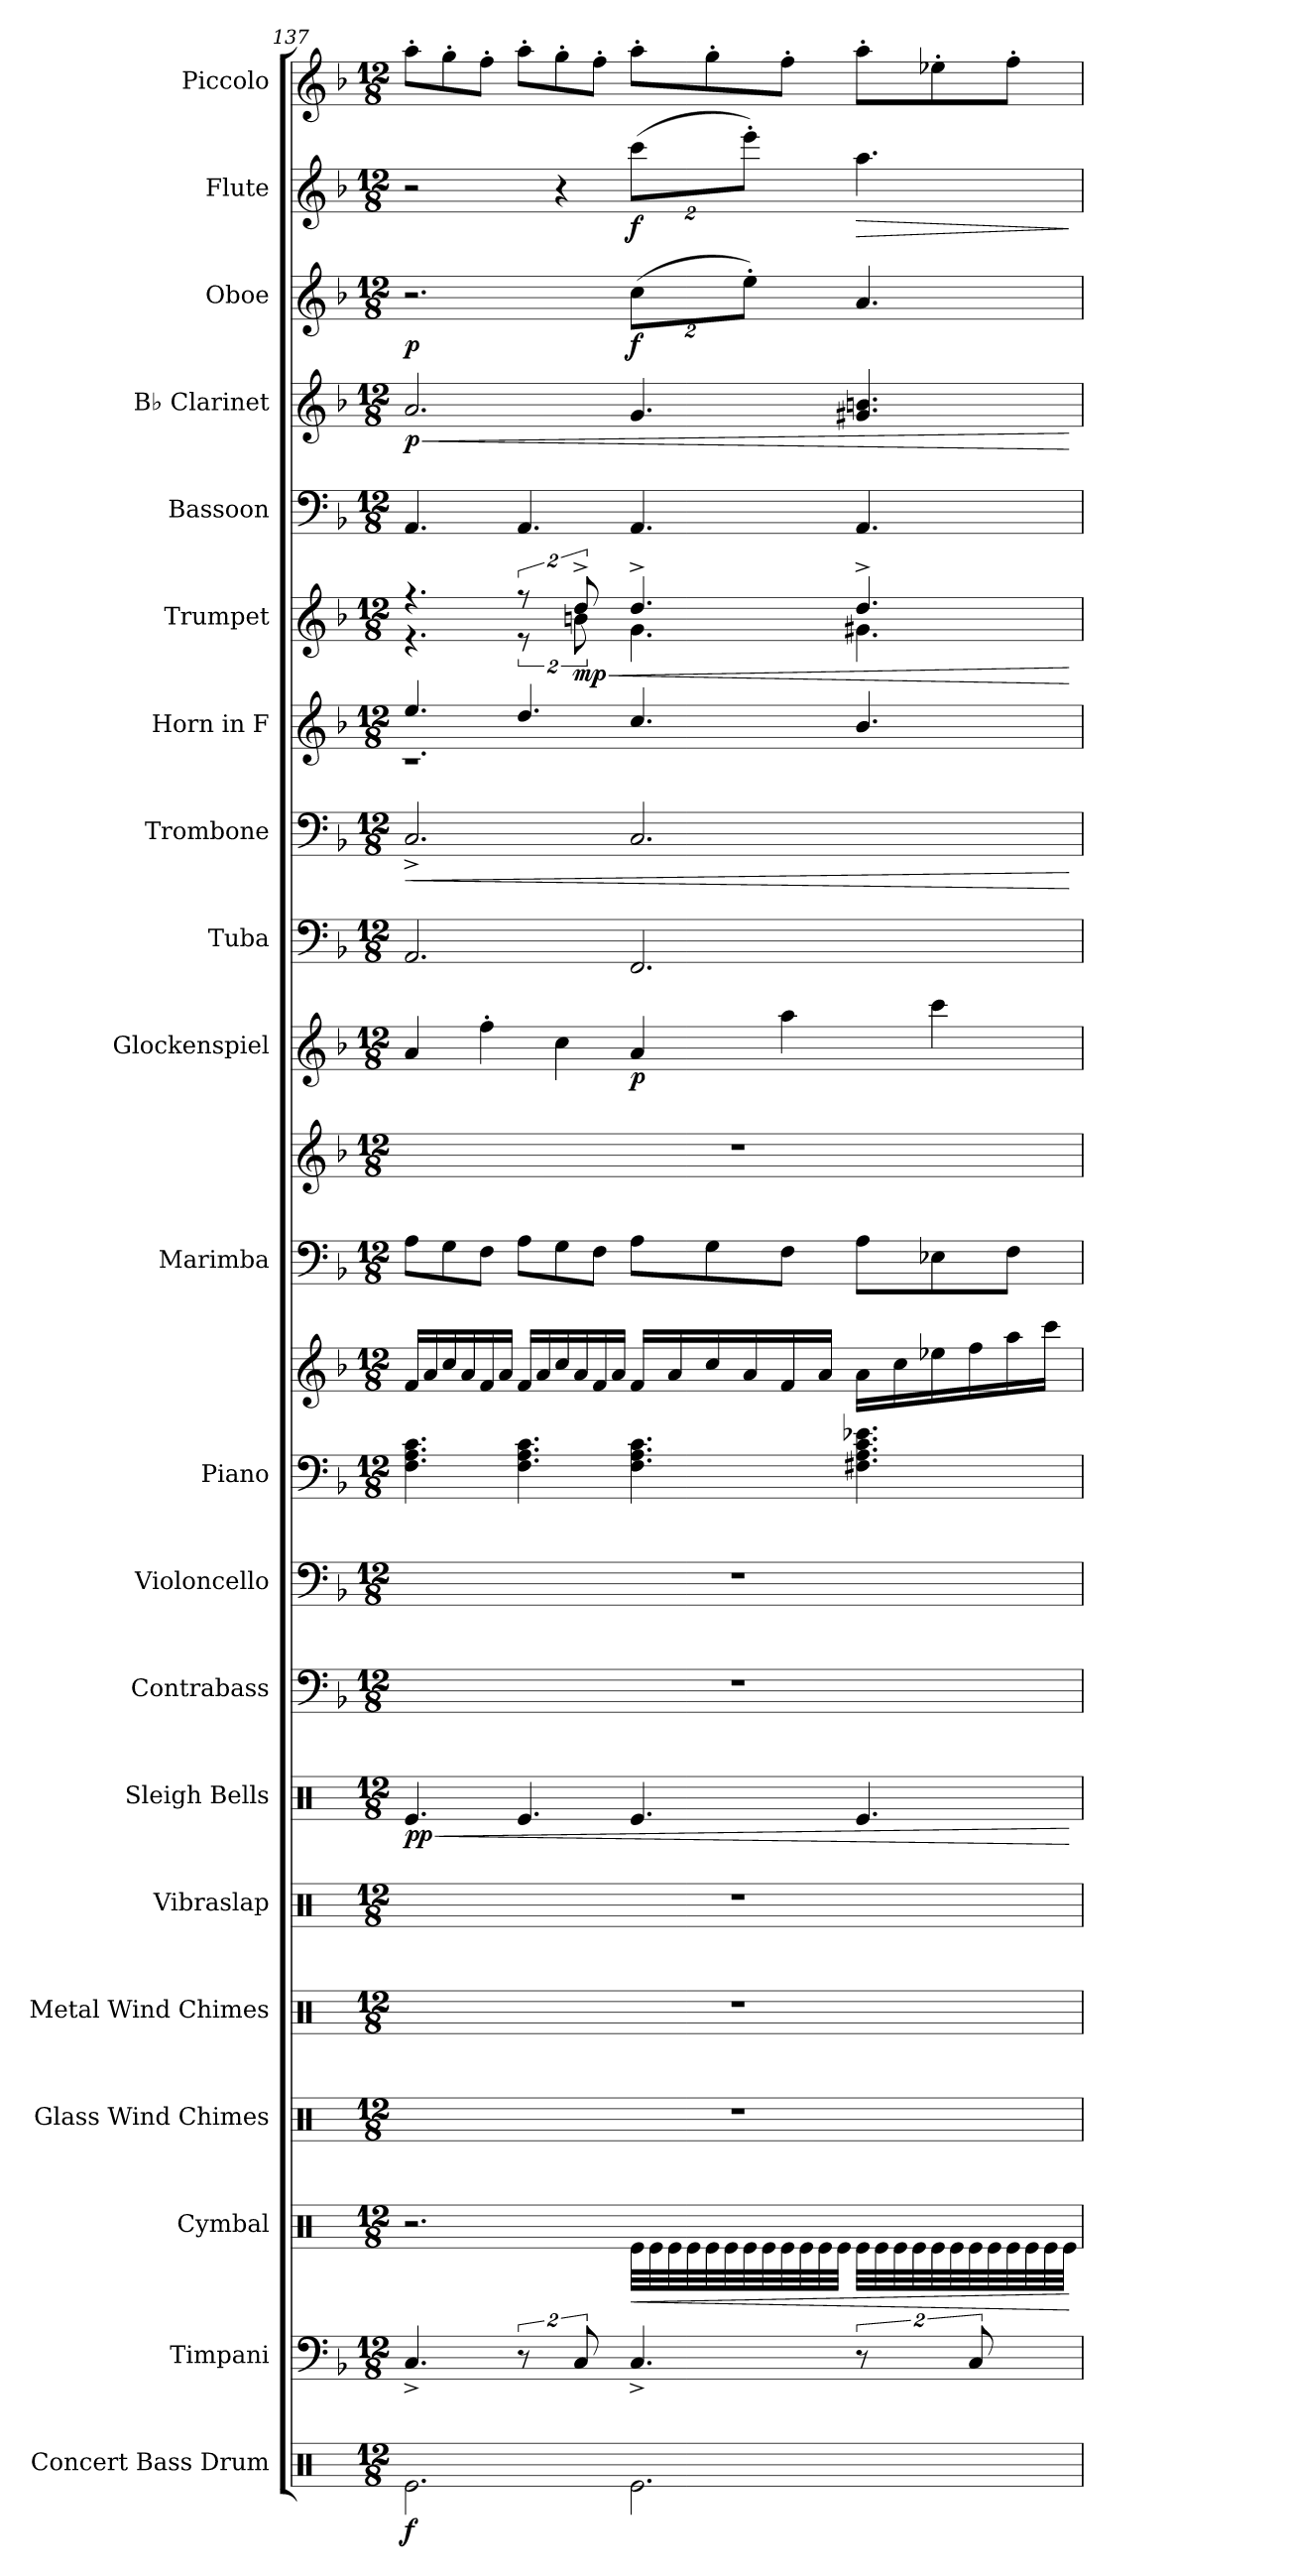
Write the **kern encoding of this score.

**kern	**dynam	**kern	**kern	**dynam	**kern	**kern	**kern	**kern	**dynam	**kern	**kern	**kern	**kern	**kern	**kern	**kern	**dynam	**kern	**kern	**dynam	**kern	**dynam	**kern	**dynam	**kern	**kern	**dynam	**kern	**dynam	**kern	**dynam	**kern
*part21	*part21	*part20	*part19	*part19	*part18	*part17	*part16	*part15	*part15	*part14	*part13	*part12	*part12	*part11	*part11	*part10	*part10	*part9	*part8	*part8	*part7	*part7	*part6	*part6	*part5	*part4	*part4	*part3	*part3	*part2	*part2	*part1
*staff23	*staff23	*staff22	*staff21	*staff21	*staff20	*staff19	*staff18	*staff17	*staff17	*staff16	*staff15	*staff14	*staff13	*staff12	*staff11	*staff10	*staff10	*staff9	*staff8	*staff8	*staff7	*staff7	*staff6	*staff6	*staff5	*staff4	*staff4	*staff3	*staff3	*staff2	*staff2	*staff1
*I"Concert Bass Drum	*	*I"Timpani	*I"Cymbal	*	*I"Glass Wind Chimes	*I"Metal Wind Chimes	*I"Vibraslap	*I"Sleigh Bells	*	*I"Contrabass	*I"Violoncello	*I"Piano	*	*I"Marimba	*	*I"Glockenspiel	*	*I"Tuba	*I"Trombone	*	*I"Horn in F	*	*I"Trumpet	*	*I"Bassoon	*I"B♭ Clarinet	*	*I"Oboe	*	*I"Flute	*	*I"Piccolo
*I'Con. BD	*	*I'Timp.	*I'Cym.	*	*I'Gl. Wn Ch.	*I'Met. Wn Ch.	*I'Vibslp.	*I'Sle. Be.	*	*I'Cb.	*I'Vc.	*I'Pno.	*	*I'Mrm.	*	*I'Glock.	*	*I'Tba.	*I'Tbn.	*	*	*	*I'Tpt.	*	*I'Bsn.	*I'B♭ Cl.	*	*I'Ob.	*	*I'Fl.	*	*I'Picc.
*clefX	*	*clefF4	*clefX	*	*clefX	*clefX	*clefX	*clefX	*	*clefF4	*clefF4	*clefF4	*clefG2	*clefF4	*clefG2	*clefG2	*	*clefF4	*clefF4	*	*clefG2	*	*clefG2	*	*clefF4	*clefG2	*	*clefG2	*	*clefG2	*	*clefG2
*	*	*	*	*	*	*	*	*	*	*ITrd7c12	*	*	*	*	*	*ITrd-14c-24	*	*	*	*	*ITrd4c7	*	*ITrd1c2	*	*	*ITrd1c2	*	*	*	*	*	*ITrd-7c-12
*k[]	*	*k[b-]	*k[]	*	*k[]	*k[]	*k[]	*k[]	*	*k[b-]	*k[b-]	*k[b-]	*k[b-]	*k[b-]	*k[b-]	*k[b-]	*	*k[b-]	*k[b-]	*	*k[b-e-]	*	*k[b-e-a-]	*	*k[b-]	*k[b-e-a-]	*	*k[b-]	*	*k[b-]	*	*k[b-]
*M12/8	*	*M12/8	*M12/8	*	*M12/8	*M12/8	*M12/8	*M12/8	*	*M12/8	*M12/8	*M12/8	*M12/8	*M12/8	*M12/8	*M12/8	*	*M12/8	*M12/8	*	*M12/8	*	*M12/8	*	*M12/8	*M12/8	*	*M12/8	*	*M12/8	*	*M12/8
=137	=137	=137	=137	=137	=137	=137	=137	=137	=137	=137	=137	=137	=137	=137	=137	=137	=137	=137	=137	=137	=137	=137	=137	=137	=137	=137	=137	=137	=137	=137	=137	=137
!	!LO:DY:b	!	!	!	!	!	!	!	!LO:HP:b	!	!	!	!	!	!	!	!	!	!	!LO:HP:b	!	!LO:HP:b	!	!	!	!	!LO:HP:b	!	!	!	!	!
*	*	*	*	*	*	*	*	*	*	*	*	*	*	*	*	*	*	*	*	*	*^	*	*^	*	*	*	*	*	*	*	*	*
!	!	!	!	!	!	!	!	!	!LO:DY:n=1:b	!	!	!	!	!	!	!	!	!	!	!	!	!	!	!	!	!	!	!	!LO:DY:n=1:b	!	!LO:DY:b	!	!	!
2.Re\	f	4.C^/	2.r	.	1.r	1.r	1.r	4.Re/	< pp	1.r	1.r	4.F\ 4.A\ 4.c\	16f/LL	8A\L	1.r	4aaa/	.	2.AA/	2.C^/	<	4.a/	1.r	<	4.r	4.r	.	4.AA/	2.g/	< p	2.r	p	2r	.	8aaa'\L
.	.	.	.	.	.	.	.	.	.	.	.	.	16a/	.	.	.	.	.	.	.	.	.	.	.	.	.	.	.	.	.	.	.	.	.
.	.	.	.	.	.	.	.	.	.	.	.	.	16cc/	8G\	.	.	.	.	.	.	.	.	.	.	.	.	.	.	.	.	.	.	.	8ggg'\
.	.	.	.	.	.	.	.	.	.	.	.	.	16a/	.	.	.	.	.	.	.	.	.	.	.	.	.	.	.	.	.	.	.	.	.
.	.	.	.	.	.	.	.	.	.	.	.	.	16f/	8F\J	.	4ffff'\	.	.	.	.	.	.	.	.	.	.	.	.	.	.	.	.	.	8fff'\J
.	.	.	.	.	.	.	.	.	.	.	.	.	16a/JJ	.	.	.	.	.	.	.	.	.	.	.	.	.	.	.	.	.	.	.	.	.
.	.	16%3r	.	.	.	.	.	4.Re/	.	.	.	4.F\ 4.A\ 4.c\	16f/LL	8A\L	.	.	.	.	.	.	4.g/	.	.	16%3r	16%3r	.	4.AA/	.	.	.	.	.	.	8aaa'\L
.	.	.	.	.	.	.	.	.	.	.	.	.	16a/	.	.	.	.	.	.	.	.	.	.	.	.	.	.	.	.	.	.	.	.	.
.	.	.	.	.	.	.	.	.	.	.	.	.	16cc/	8G\	.	4cccc\	.	.	.	.	.	.	.	.	.	.	.	.	.	.	.	4r	.	8ggg'\
!	!	!	!	!	!	!	!	!	!	!	!	!	!	!	!	!	!	!	!	!	!	!	!	!	!	!LO:HP:b	!	!	!	!	!	!	!	!
!	!	!	!	!	!	!	!	!	!	!	!	!	!	!	!	!	!	!	!	!	!	!	!	!	!	!LO:DY:n=1:b	!	!	!	!	!	!	!	!
.	.	16%3C/	.	.	.	.	.	.	.	.	.	.	16a/	.	.	.	.	.	.	.	.	.	.	16%3cc^/	16%3an\	< mp	.	.	.	.	.	.	.	.
.	.	.	.	.	.	.	.	.	.	.	.	.	16f/	8F\J	.	.	.	.	.	.	.	.	.	.	.	.	.	.	.	.	.	.	.	8fff'\J
.	.	.	.	.	.	.	.	.	.	.	.	.	16a/JJ	.	.	.	.	.	.	.	.	.	.	.	.	.	.	.	.	.	.	.	.	.
!	!	!	!	!LO:HP:b	!	!	!	!	!	!	!	!	!	!	!	!	!	!	!	!	!	!	!	!	!	!	!	!	!	!	!	!	!	!
*	*	*	*	*	*	*	*	*	*	*	*	*	*	*	*	*	*	*	*	*	*	*	*	*	*	*	*	*	*	*Xbrackettup	*	*Xbrackettup	*	*
!	!	!	!	!LO:DY:n=1:b	!	!	!	!	!	!	!	!	!	!	!	!	!	!	!	!	!	!	!	!	!	!	!	!	!	!	!	!	!	!
!	!	!	!	!LO:DY:n=2:b	!	!	!	!	!	!	!	!	!	!	!	!	!LO:DY:b	!	!	!	!	!	!	!	!	!	!	!	!	!	!LO:DY:b	!	!LO:DY:b	!
2.Re\	.	4.C^/	32Re\LLL	< p other-dynamics	.	.	.	4.Re/	.	.	.	4.F\ 4.A\ 4.c\	16f/LL	8A\L	.	4aaa/	p	2.FF/	2.C/	.	4.f/	.	.	4.cc^/	4.f\	.	4.AA/	4.f/	.	(>16%3cc\L	f	(>16%3ccc\L	f	8aaa'\L
.	.	.	32Re\	.	.	.	.	.	.	.	.	.	.	.	.	.	.	.	.	.	.	.	.	.	.	.	.	.	.	.	.	.	.	.
.	.	.	32Re\	.	.	.	.	.	.	.	.	.	16a/	.	.	.	.	.	.	.	.	.	.	.	.	.	.	.	.	.	.	.	.	.
.	.	.	32Re\	.	.	.	.	.	.	.	.	.	.	.	.	.	.	.	.	.	.	.	.	.	.	.	.	.	.	.	.	.	.	.
.	.	.	32Re\	.	.	.	.	.	.	.	.	.	16cc/	8G\	.	.	.	.	.	.	.	.	.	.	.	.	.	.	.	.	.	.	.	8ggg'\
.	.	.	32Re\	.	.	.	.	.	.	.	.	.	.	.	.	.	.	.	.	.	.	.	.	.	.	.	.	.	.	.	.	.	.	.
.	.	.	32Re\	.	.	.	.	.	.	.	.	.	16a/	.	.	.	.	.	.	.	.	.	.	.	.	.	.	.	.	16%3ee'\J)	.	16%3eee'\J)	.	.
.	.	.	32Re\	.	.	.	.	.	.	.	.	.	.	.	.	.	.	.	.	.	.	.	.	.	.	.	.	.	.	.	.	.	.	.
.	.	.	32Re\	.	.	.	.	.	.	.	.	.	16f/	8F\J	.	4aaaa\	.	.	.	.	.	.	.	.	.	.	.	.	.	.	.	.	.	8fff'\J
.	.	.	32Re\	.	.	.	.	.	.	.	.	.	.	.	.	.	.	.	.	.	.	.	.	.	.	.	.	.	.	.	.	.	.	.
.	.	.	32Re\	.	.	.	.	.	.	.	.	.	16a/JJ	.	.	.	.	.	.	.	.	.	.	.	.	.	.	.	.	.	.	.	.	.
.	.	.	32Re\JJJ	.	.	.	.	.	.	.	.	.	.	.	.	.	.	.	.	.	.	.	.	.	.	.	.	.	.	.	.	.	.	.
!	!	!	!	!	!	!	!	!	!	!	!	!	!	!	!	!	!	!	!	!	!	!	!	!	!	!	!	!	!	!	!	!	!LO:HP:b	!
.	.	16%3r	32Re\LLL	.	.	.	.	4.Re/	.	.	.	4.F#X\ 4.A\ 4.c\ 4.e-X\	16a\LL	8A\L	.	.	.	.	.	.	4.e-/	.	.	4.cc^/	4.f#X\	.	4.AA/	4.f#X/ 4.an/	.	4.a/	.	4.aa\	>	8aaa'\L
.	.	.	32Re\	.	.	.	.	.	.	.	.	.	.	.	.	.	.	.	.	.	.	.	.	.	.	.	.	.	.	.	.	.	.	.
.	.	.	32Re\	.	.	.	.	.	.	.	.	.	16cc\	.	.	.	.	.	.	.	.	.	.	.	.	.	.	.	.	.	.	.	.	.
.	.	.	32Re\	.	.	.	.	.	.	.	.	.	.	.	.	.	.	.	.	.	.	.	.	.	.	.	.	.	.	.	.	.	.	.
.	.	.	32Re\	.	.	.	.	.	.	.	.	.	16ee-X\	8E-X\	.	4ccccc\	.	.	.	.	.	.	.	.	.	.	.	.	.	.	.	.	.	8eee-X'\
.	.	.	32Re\	.	.	.	.	.	.	.	.	.	.	.	.	.	.	.	.	.	.	.	.	.	.	.	.	.	.	.	.	.	.	.
.	.	16%3C/	32Re\	.	.	.	.	.	.	.	.	.	16ff\	.	.	.	.	.	.	.	.	.	.	.	.	.	.	.	.	.	.	.	.	.
.	.	.	32Re\	.	.	.	.	.	.	.	.	.	.	.	.	.	.	.	.	.	.	.	.	.	.	.	.	.	.	.	.	.	.	.
.	.	.	32Re\	.	.	.	.	.	.	.	.	.	16aa\	8F\J	.	.	.	.	.	.	.	.	.	.	.	.	.	.	.	.	.	.	.	8fff'\J
.	.	.	32Re\	.	.	.	.	.	.	.	.	.	.	.	.	.	.	.	.	.	.	.	.	.	.	.	.	.	.	.	.	.	.	.
.	.	.	32Re\	.	.	.	.	.	.	.	.	.	16ccc\JJ	.	.	.	.	.	.	.	.	.	.	.	.	.	.	.	.	.	.	.	.	.
.	.	.	32Re\JJJ	.	.	.	.	.	.	.	.	.	.	.	.	.	.	.	.	.	.	.	.	.	.	.	.	.	.	.	.	.	.	.
*	*	*	*	*	*	*	*	*	*	*	*	*	*	*	*	*	*	*	*	*	*v	*v	*	*	*	*	*	*	*	*	*	*	*	*
*	*	*	*	*	*	*	*	*	*	*	*	*	*	*	*	*	*	*	*	*	*	*	*v	*v	*	*	*	*	*	*	*	*	*
.	.	.	.	[	.	.	.	.	[	.	.	.	.	.	.	.	.	.	.	[	.	[	.	[	.	.	[	.	.	.	]	.
=	=	=	=	=	=	=	=	=	=	=	=	=	=	=	=	=	=	=	=	=	=	=	=	=	=	=	=	=	=	=	=	=
*-	*-	*-	*-	*-	*-	*-	*-	*-	*-	*-	*-	*-	*-	*-	*-	*-	*-	*-	*-	*-	*-	*-	*-	*-	*-	*-	*-	*-	*-	*-	*-	*-
